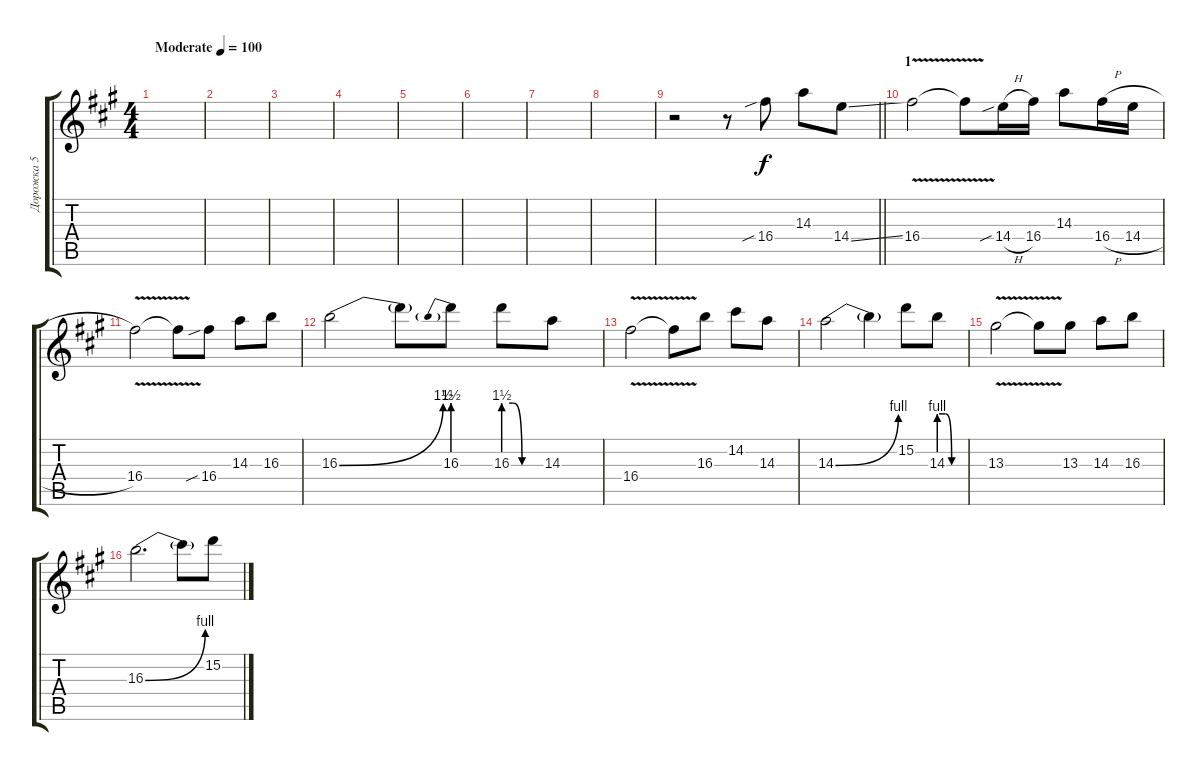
\track ("Дорожка 5" "Дорожка 5") {instrument distortionguitar}
\staff {score tabs}
\tuning (E4 B3 G3 D3 A2 E2) {hide}
\ts (4 4)
\tempo (100 "Moderate")
\clef g2
\ks f#minor
|
|
|
|
|
|
|
|
\barLineRight lightlight
r.2 r.8 16.4{sib}.8 14.3.8 14.4{ss}.8 |
\section ("" "1")
16.4{v}.2 16.4{t}.8 14.4{sib h}.16 16.4.16 14.3.8 16.4{h}.16 14.4{h}.16 |
16.4{v}.2 16.4{t}.8 16.4{sib}.8 14.3.8 16.3.8 |
16.3{be (bend 0 0 60 6)}.2 16.3{t}.8 16.3{be (prebend 0 6 60 6)}.8 16.3{be (custom 0 6 15 6 30 0 60 0)}.8 14.3.8 |
16.4{v}.2 16.4{t}.8 16.3.8 14.2.8 14.3.8 |
14.3{be (bend 0 0 60 4)}.2 14.3{t}.4 15.2.8 14.3{be (custom 0 4 15 4 30 0 60 0)}.8 |
13.3{v}.2 13.3{t}.8 13.3.8 14.3.8 16.3.8 |
16.3{be (bend 0 0 60 4)}.2{d} 16.3{t}.8 15.2.8
